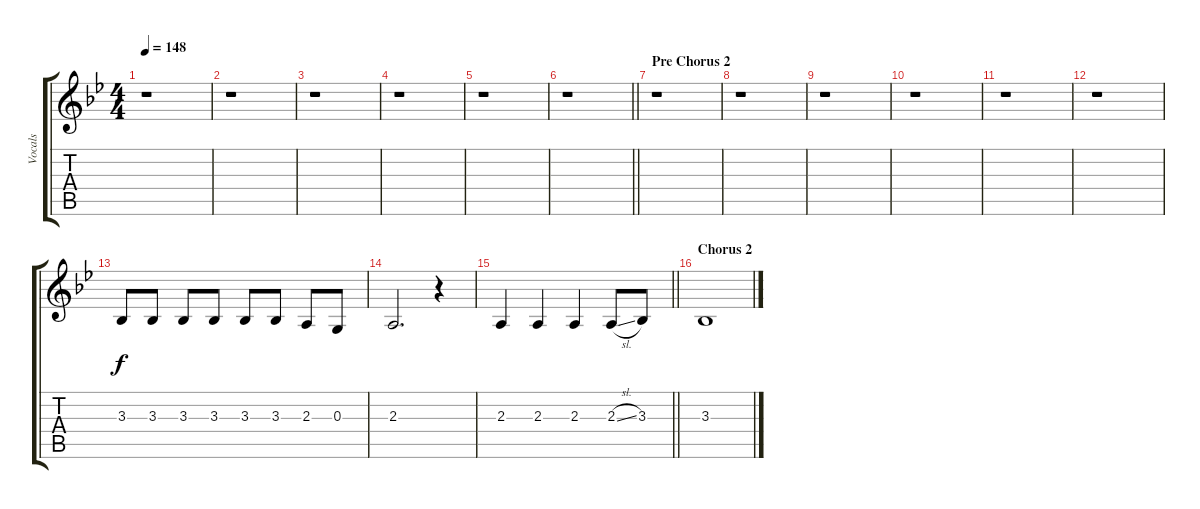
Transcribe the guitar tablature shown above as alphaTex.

\track ("Vocals" "Vocals") {instrument bassoon}
\staff {score tabs}
\tuning (E4 B3 G3 D3 A2 E2) {hide}
\ts (4 4)
\tempo 148
\clef g2
\ks gminor
r.1{dy f} |
r.1 |
r.1 |
r.1 |
r.1 |
\barLineRight lightlight
r.1 |
\section ("" "Pre Chorus 2")
r.1 |
r.1 |
r.1 |
r.1 |
r.1 |
r.1 |
3.3.8 3.3.8 3.3.8 3.3.8 3.3.8 3.3.8 2.3.8 0.3.8 |
2.3.2{d} r.4 |
\barLineRight lightlight
2.3.4 2.3.4 2.3.4 2.3{sl}.8 3.3.8 |
\section ("" "Chorus 2")
3.3.1
